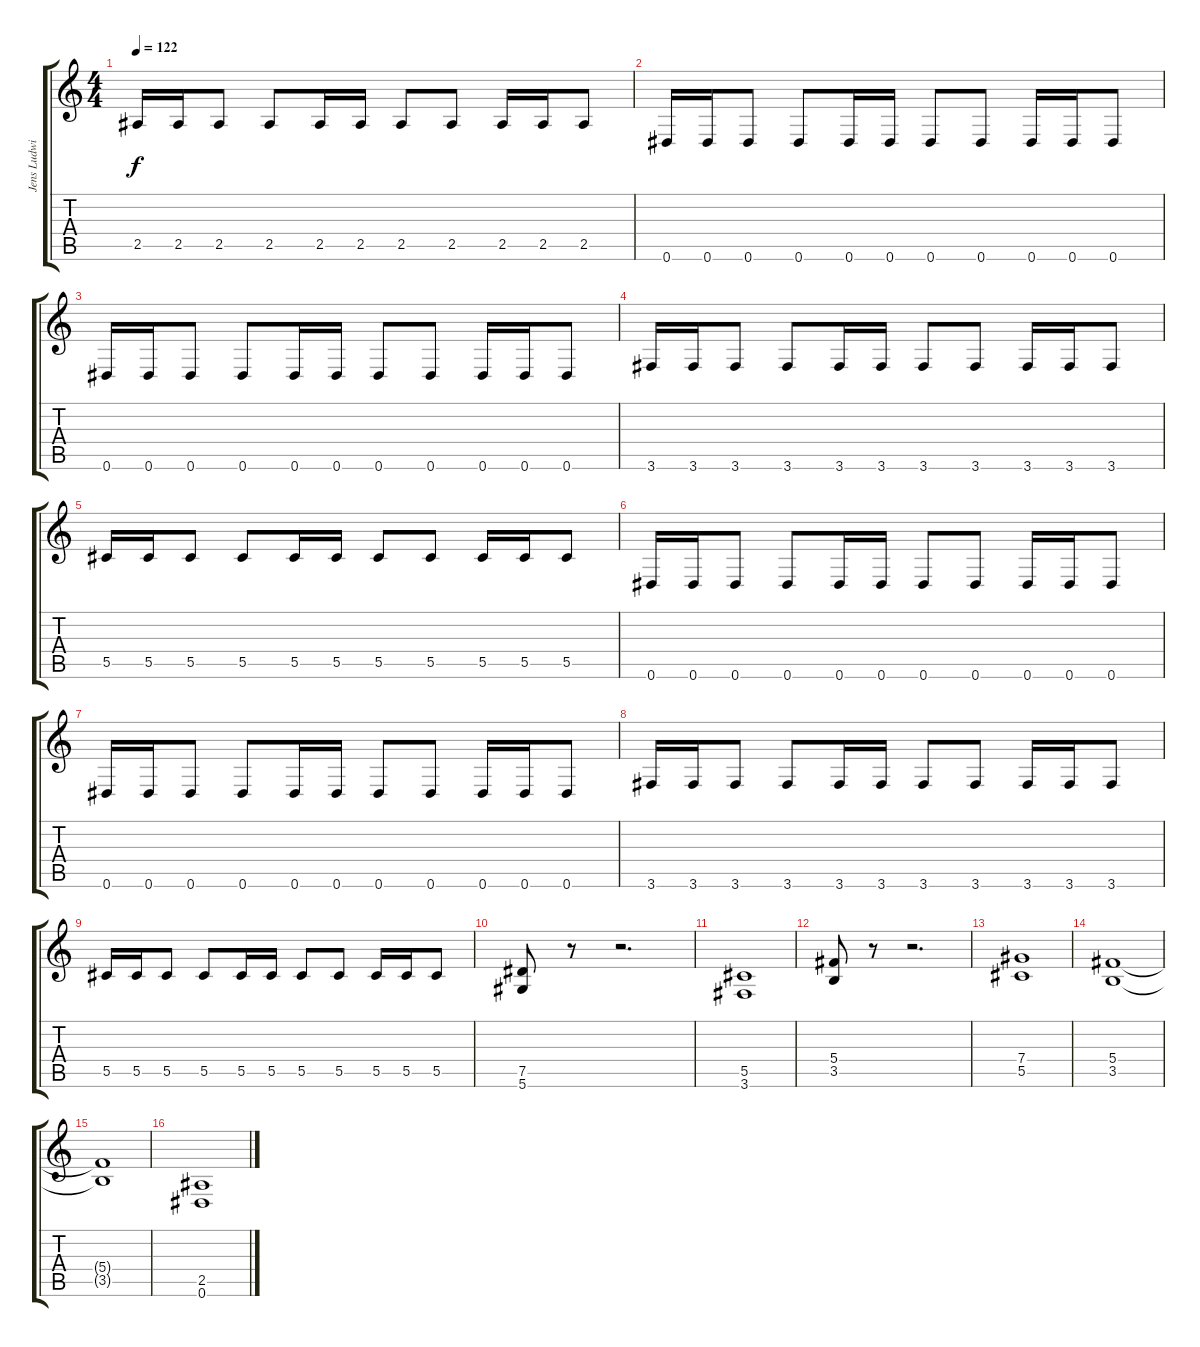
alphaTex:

\track ("Jens Ludwig" "Jens Ludwi") {instrument overdrivenguitar}
\staff {score tabs}
\tuning (Eb4 Bb3 Gb3 Db3 Ab2 Eb2) {hide}
\ts (4 4)
\tempo 122
\clef g2
\ks c
2.5.16{dy f} 2.5.16 2.5.8 2.5.8 2.5.16 2.5.16 2.5.8 2.5.8 2.5.16 2.5.16 2.5.8 |
0.6.16 0.6.16 0.6.8 0.6.8 0.6.16 0.6.16 0.6.8 0.6.8 0.6.16 0.6.16 0.6.8 |
0.6.16 0.6.16 0.6.8 0.6.8 0.6.16 0.6.16 0.6.8 0.6.8 0.6.16 0.6.16 0.6.8 |
3.6.16 3.6.16 3.6.8 3.6.8 3.6.16 3.6.16 3.6.8 3.6.8 3.6.16 3.6.16 3.6.8 |
5.5.16 5.5.16 5.5.8 5.5.8 5.5.16 5.5.16 5.5.8 5.5.8 5.5.16 5.5.16 5.5.8 |
0.6.16 0.6.16 0.6.8 0.6.8 0.6.16 0.6.16 0.6.8 0.6.8 0.6.16 0.6.16 0.6.8 |
0.6.16 0.6.16 0.6.8 0.6.8 0.6.16 0.6.16 0.6.8 0.6.8 0.6.16 0.6.16 0.6.8 |
3.6.16 3.6.16 3.6.8 3.6.8 3.6.16 3.6.16 3.6.8 3.6.8 3.6.16 3.6.16 3.6.8 |
5.5.16 5.5.16 5.5.8 5.5.8 5.5.16 5.5.16 5.5.8 5.5.8 5.5.16 5.5.16 5.5.8 |
(7.5 5.6).8 r.8 r.2{d} |
(5.5 3.6).1 |
(5.4 3.5).8 r.8 r.2{d} |
(7.4 5.5).1 |
(5.4 3.5).1 |
(5.4{t} 3.5{t}).1 |
(2.5 0.6).1
